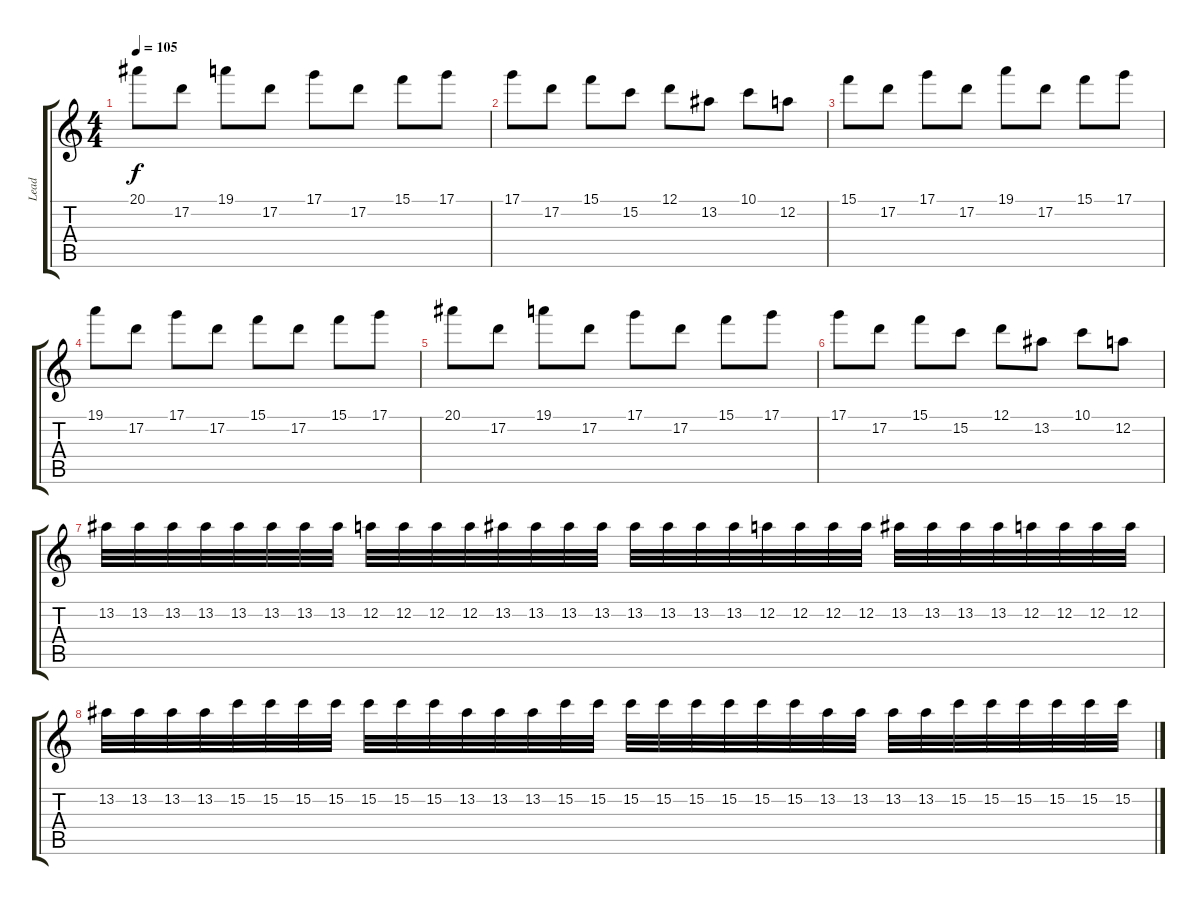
\track ("Lead" "Lead") {instrument electricguitarjazz}
\staff {score tabs}
\tuning (D4 A3 F3 C3 G2 D2) {hide}
\ts (4 4)
\tempo 105
\clef g2
\ks c
20.1.8{dy f} 17.2.8 19.1.8 17.2.8 17.1.8 17.2.8 15.1.8 17.1.8 |
17.1.8 17.2.8 15.1.8 15.2.8 12.1.8 13.2.8 10.1.8 12.2.8 |
15.1.8 17.2.8 17.1.8 17.2.8 19.1.8 17.2.8 15.1.8 17.1.8 |
19.1.8 17.2.8 17.1.8 17.2.8 15.1.8 17.2.8 15.1.8 17.1.8 |
20.1.8 17.2.8 19.1.8 17.2.8 17.1.8 17.2.8 15.1.8 17.1.8 |
17.1.8 17.2.8 15.1.8 15.2.8 12.1.8 13.2.8 10.1.8 12.2.8 |
13.2.32 13.2.32 13.2.32 13.2.32 13.2.32 13.2.32 13.2.32 13.2.32 12.2.32 12.2.32 12.2.32 12.2.32 13.2.32 13.2.32 13.2.32 13.2.32 13.2.32 13.2.32 13.2.32 13.2.32 12.2.32 12.2.32 12.2.32 12.2.32 13.2.32 13.2.32 13.2.32 13.2.32 12.2.32 12.2.32 12.2.32 12.2.32 |
13.2.32 13.2.32 13.2.32 13.2.32 15.2.32 15.2.32 15.2.32 15.2.32 15.2.32 15.2.32 15.2.32 13.2.32 13.2.32 13.2.32 15.2.32 15.2.32 15.2.32 15.2.32 15.2.32 15.2.32 15.2.32 15.2.32 13.2.32 13.2.32 13.2.32 13.2.32 15.2.32 15.2.32 15.2.32 15.2.32 15.2.32 15.2.32
